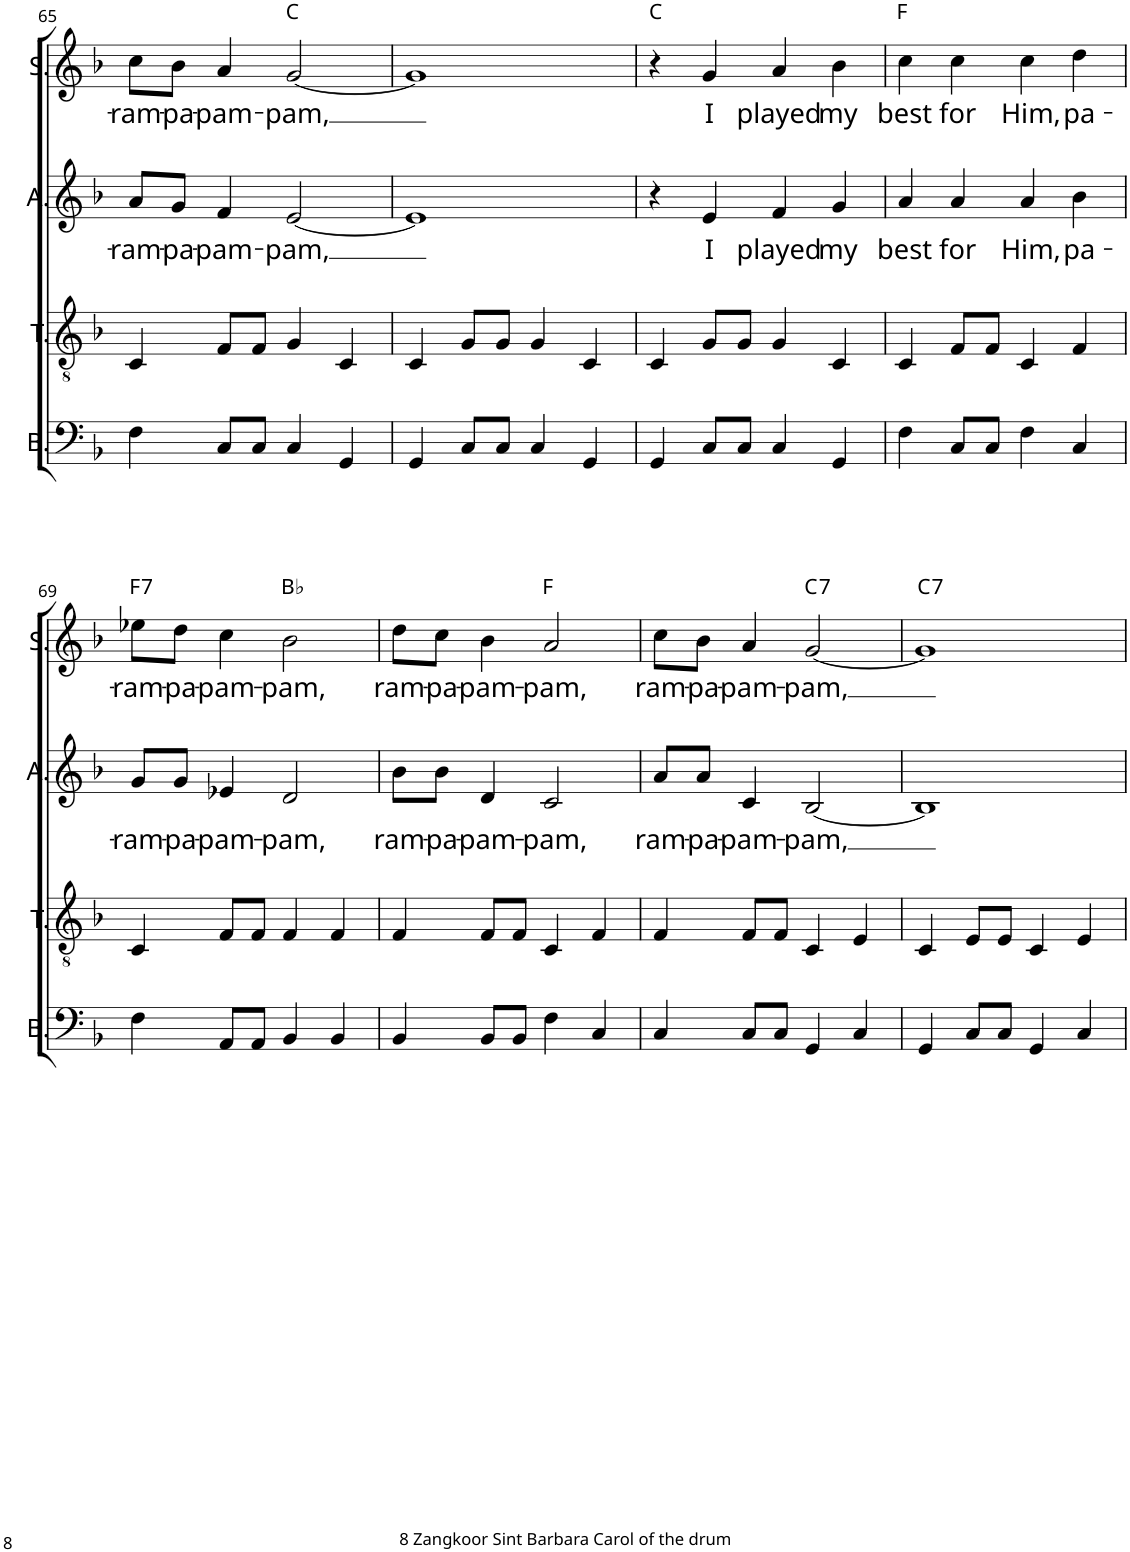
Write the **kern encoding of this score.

**kern	**kern	**kern	**text	**kern	**text	**harte
*part4	*part3	*part2	*part2	*part1	*part1	*part1
*staff4	*staff3	*staff2	*staff2	*staff1	*staff1	*
*I"Bass	*I"Tenor	*I"Alto	*	*I"Soprano	*	*
*I'B.	*I'T.	*I'A.	*	*I'S.	*	*
!!LO:PB:g=z
*clefF4	*clefGv2	*clefG2	*	*clefG2	*	*
*k[b-]	*k[b-]	*k[b-]	*	*k[b-]	*	*
*M4/4	*M4/4	*M4/4	*	*M4/4	*	*
=65	=65	=65	=65	=65	=65	=65
!	!	!	!LO:LY:b	!	!LO:LY:b	!
4F\	4C/	8a/L	-ram-	8cc\L	-ram-	.
!	!	!	!LO:LY:b	!	!LO:LY:b	!
.	.	8g/J	-pa-	8b-\J	-pa-	.
!	!	!	!LO:LY:b	!	!LO:LY:b	!
8C/L	8F/L	4f/	-pam-	4a/	-pam-	.
8C/J	8F/J	.	.	.	.	.
!	!	!	!LO:LY:b	!	!LO:LY:b	!
4C/	4G/	[2e/	-pam,	[2g/	-pam,	C:maj
4GG/	4C/	.	.	.	.	.
=66	=66	=66	=66	=66	=66	=66
4GG/	4C/	1e]	.	1g]	.	.
8C/L	8G/L	.	.	.	.	.
8C/J	8G/J	.	.	.	.	.
4C/	4G/	.	.	.	.	.
4GG/	4C/	.	.	.	.	.
=67	=67	=67	=67	=67	=67	=67
4GG/	4C/	4r	.	4r	.	C:maj
!	!	!	!LO:LY:b	!	!LO:LY:b	!
8C/L	8G/L	4e/	I	4g/	I	.
8C/J	8G/J	.	.	.	.	.
!	!	!	!LO:LY:b	!	!LO:LY:b	!
4C/	4G/	4f/	played	4a/	played	.
!	!	!	!LO:LY:b	!	!LO:LY:b	!
4GG/	4C/	4g/	my	4b-\	my	.
=68	=68	=68	=68	=68	=68	=68
!	!	!	!LO:LY:b	!	!LO:LY:b	!
4F\	4C/	4a/	best	4cc\	best	F:maj
!	!	!	!LO:LY:b	!	!LO:LY:b	!
8C/L	8F/L	4a/	for	4cc\	for	.
8C/J	8F/J	.	.	.	.	.
!	!	!	!LO:LY:b	!	!LO:LY:b	!
4F\	4C/	4a/	Him,	4cc\	Him,	.
!	!	!	!LO:LY:b	!	!LO:LY:b	!
4C/	4F/	4b-\	pa-	4dd\	pa-	.
!!LO:LB:g=z
=69	=69	=69	=69	=69	=69	=69
!	!	!	!LO:LY:b	!	!LO:LY:b	!LO:H:kt=7
4F\	4C/	8g/L	-ram-	8ee-X\L	-ram-	F:7
!	!	!	!LO:LY:b	!	!LO:LY:b	!
.	.	8g/J	-pa-	8dd\J	-pa-	.
!	!	!	!LO:LY:b	!	!LO:LY:b	!
8AA/L	8F/L	4e-X/	-pam-	4cc\	-pam-	.
8AA/J	8F/J	.	.	.	.	.
!	!	!	!LO:LY:b	!	!LO:LY:b	!
4BB-/	4F/	2d/	-pam,	2b-\	-pam,	Bb:maj
4BB-/	4F/	.	.	.	.	.
=70	=70	=70	=70	=70	=70	=70
!	!	!	!LO:LY:b	!	!LO:LY:b	!
4BB-/	4F/	8b-\L	ram-	8dd\L	ram-	.
!	!	!	!LO:LY:b	!	!LO:LY:b	!
.	.	8b-\J	-pa-	8cc\J	-pa-	.
!	!	!	!LO:LY:b	!	!LO:LY:b	!
8BB-/L	8F/L	4d/	-pam-	4b-\	-pam-	.
8BB-/J	8F/J	.	.	.	.	.
!	!	!	!LO:LY:b	!	!LO:LY:b	!
4F\	4C/	2c/	-pam,	2a/	-pam,	F:maj
4C/	4F/	.	.	.	.	.
=71	=71	=71	=71	=71	=71	=71
!	!	!	!LO:LY:b	!	!LO:LY:b	!
4C/	4F/	8a/L	ram-	8cc\L	ram-	.
!	!	!	!LO:LY:b	!	!LO:LY:b	!
.	.	8a/J	-pa-	8b-\J	-pa-	.
!	!	!	!LO:LY:b	!	!LO:LY:b	!
8C/L	8F/L	4c/	-pam-	4a/	-pam-	.
8C/J	8F/J	.	.	.	.	.
!	!	!	!LO:LY:b	!	!LO:LY:b	!LO:H:kt=7
4GG/	4C/	[2B-/	-pam,	[2g/	-pam,	C:7
4C/	4E/	.	.	.	.	.
=72	=72	=72	=72	=72	=72	=72
!	!	!	!	!	!	!LO:H:kt=7
4GG/	4C/	1B-]	.	1g]	.	C:7
8C/L	8E/L	.	.	.	.	.
8C/J	8E/J	.	.	.	.	.
4GG/	4C/	.	.	.	.	.
4C/	4E/	.	.	.	.	.
=	=	=	=	=	=	=
*-	*-	*-	*-	*-	*-	*-
